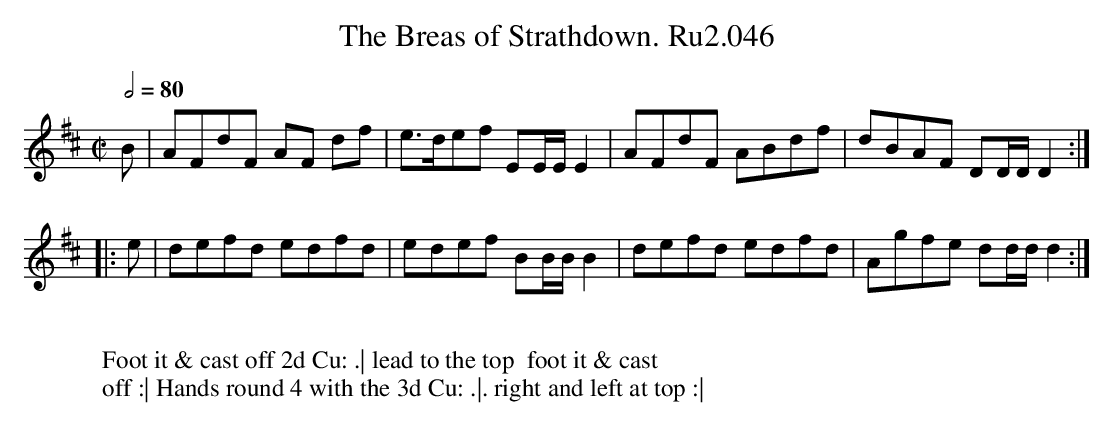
X:1
T:Breas of Strathdown. Ru2.046, The
M:C|
L:1/8
Q:1/2=80
K:D
B|AFdF AF df|e>def EE/E/ E2|AFdF ABdf|dBAF DD/D/D2:|
|:e|defd edfd|edef BB/B/B2|defd edfd|Agfe dd/d/d2:|
W:
W:Foot it & cast off 2d Cu: .| lead to the top  foot it & cast
W:off :| Hands round 4 with the 3d Cu: .|. right and left at top :|
